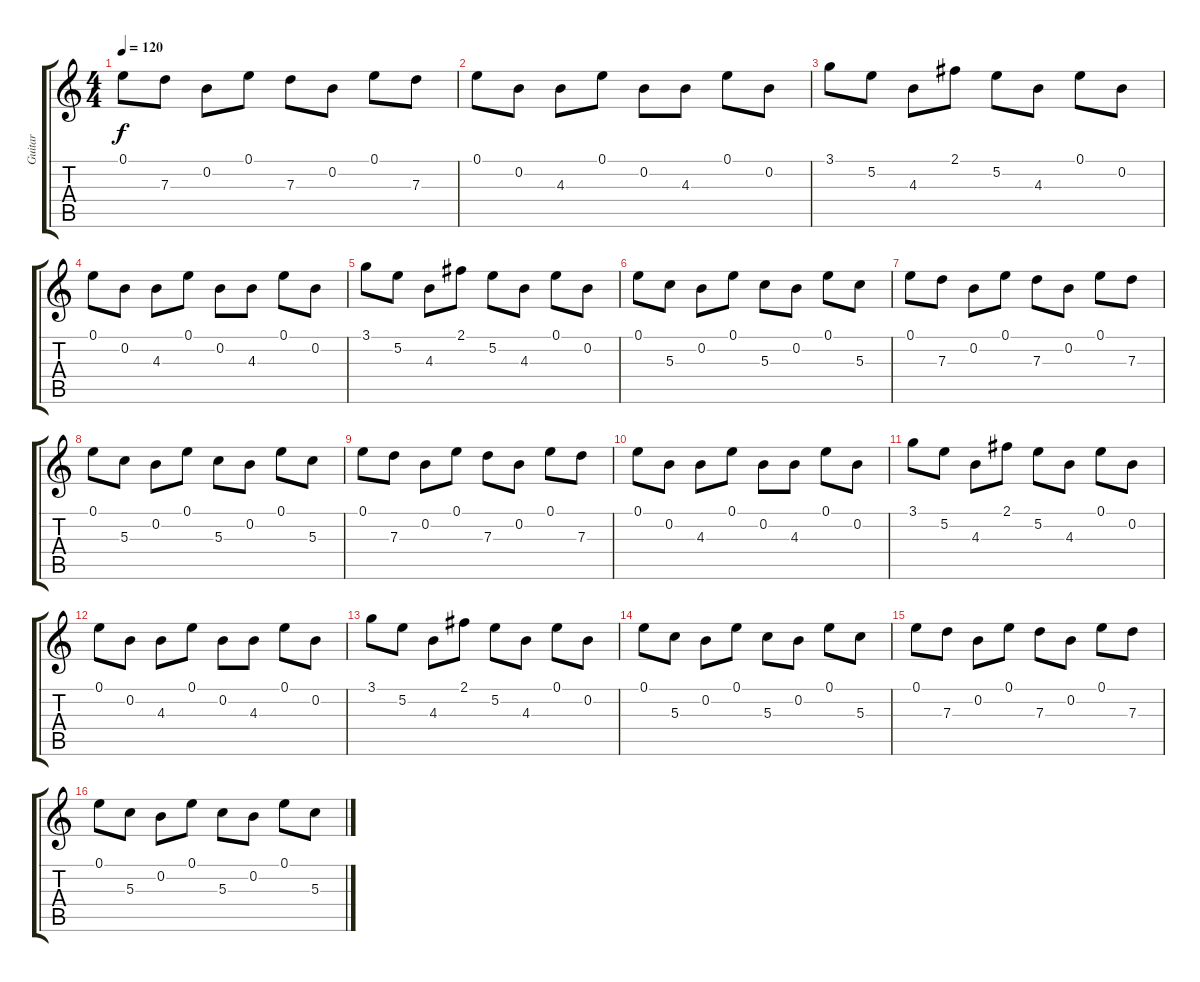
\track ("Guitar" "Guitar") {instrument electricguitarclean}
\staff {score tabs}
\tuning (E4 B3 G3 D3 A2 E2) {hide}
\ts (4 4)
\tempo 120
\clef g2
\ks c
0.1.8{dy f} 7.3.8 0.2.8 0.1.8 7.3.8 0.2.8 0.1.8 7.3.8 |
0.1.8 0.2.8 4.3.8 0.1.8 0.2.8 4.3.8 0.1.8 0.2.8 |
3.1.8 5.2.8 4.3.8 2.1.8 5.2.8 4.3.8 0.1.8 0.2.8 |
0.1.8 0.2.8 4.3.8 0.1.8 0.2.8 4.3.8 0.1.8 0.2.8 |
3.1.8 5.2.8 4.3.8 2.1.8 5.2.8 4.3.8 0.1.8 0.2.8 |
0.1.8 5.3.8 0.2.8 0.1.8 5.3.8 0.2.8 0.1.8 5.3.8 |
0.1.8 7.3.8 0.2.8 0.1.8 7.3.8 0.2.8 0.1.8 7.3.8 |
0.1.8 5.3.8 0.2.8 0.1.8 5.3.8 0.2.8 0.1.8 5.3.8 |
0.1.8 7.3.8 0.2.8 0.1.8 7.3.8 0.2.8 0.1.8 7.3.8 |
0.1.8 0.2.8 4.3.8 0.1.8 0.2.8 4.3.8 0.1.8 0.2.8 |
3.1.8 5.2.8 4.3.8 2.1.8 5.2.8 4.3.8 0.1.8 0.2.8 |
0.1.8 0.2.8 4.3.8 0.1.8 0.2.8 4.3.8 0.1.8 0.2.8 |
3.1.8 5.2.8 4.3.8 2.1.8 5.2.8 4.3.8 0.1.8 0.2.8 |
0.1.8 5.3.8 0.2.8 0.1.8 5.3.8 0.2.8 0.1.8 5.3.8 |
0.1.8 7.3.8 0.2.8 0.1.8 7.3.8 0.2.8 0.1.8 7.3.8 |
0.1.8 5.3.8 0.2.8 0.1.8 5.3.8 0.2.8 0.1.8 5.3.8
